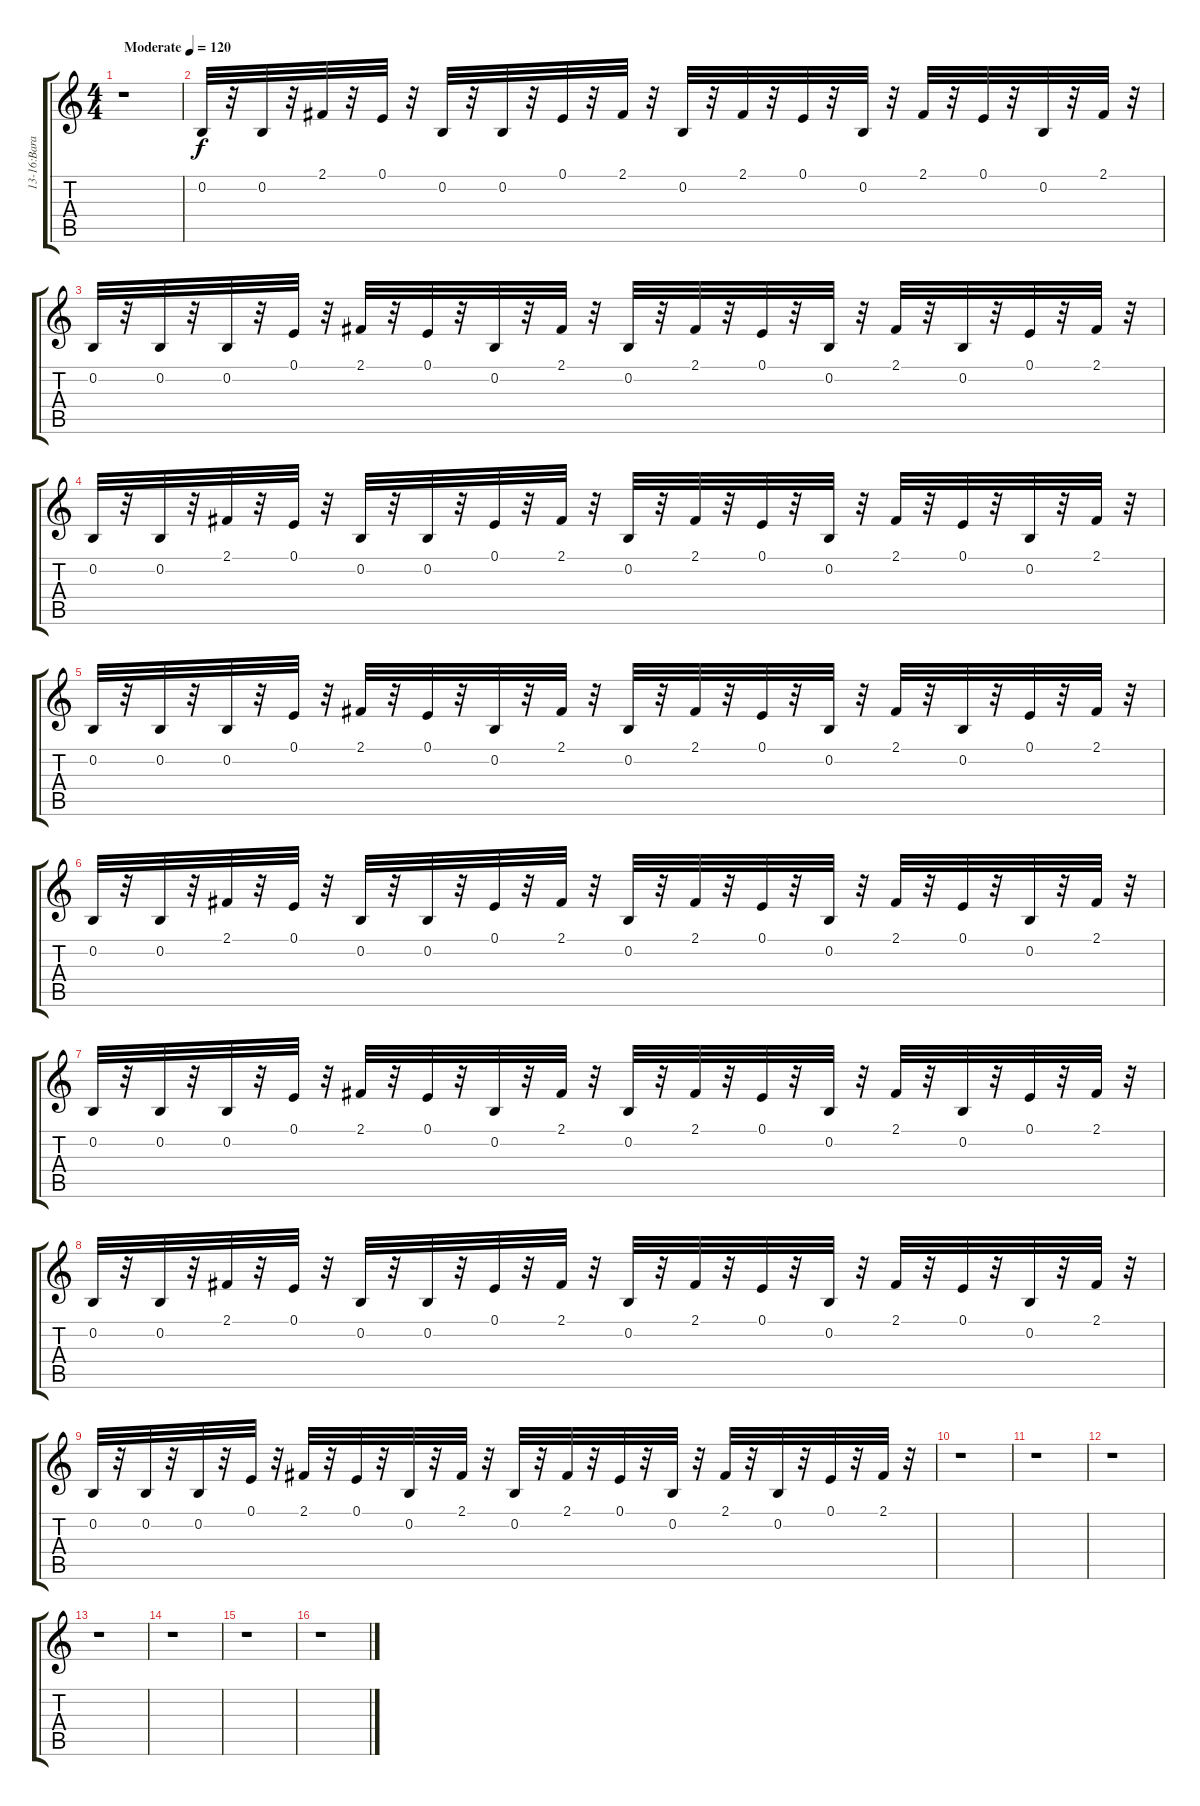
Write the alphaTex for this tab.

\track ("13-16:Barafon" "13-16:Bara") {instrument marimba}
\staff {score tabs}
\tuning (E4 B3 G3 D3 A2 E2) {hide}
\ts (4 4)
\tempo (120 "Moderate")
\clef g2
\ks c
r.1{dy f instrument marimba} |
0.2.32 r.32 0.2.32 r.32 2.1.32 r.32 0.1.32 r.32 0.2.32 r.32 0.2.32 r.32 0.1.32 r.32 2.1.32 r.32 0.2.32 r.32 2.1.32 r.32 0.1.32 r.32 0.2.32 r.32 2.1.32 r.32 0.1.32 r.32 0.2.32 r.32 2.1.32 r.32 |
0.2.32 r.32 0.2.32 r.32 0.2.32 r.32 0.1.32 r.32 2.1.32 r.32 0.1.32 r.32 0.2.32 r.32 2.1.32 r.32 0.2.32 r.32 2.1.32 r.32 0.1.32 r.32 0.2.32 r.32 2.1.32 r.32 0.2.32 r.32 0.1.32 r.32 2.1.32 r.32 |
0.2.32 r.32 0.2.32 r.32 2.1.32 r.32 0.1.32 r.32 0.2.32 r.32 0.2.32 r.32 0.1.32 r.32 2.1.32 r.32 0.2.32 r.32 2.1.32 r.32 0.1.32 r.32 0.2.32 r.32 2.1.32 r.32 0.1.32 r.32 0.2.32 r.32 2.1.32 r.32 |
0.2.32 r.32 0.2.32 r.32 0.2.32 r.32 0.1.32 r.32 2.1.32 r.32 0.1.32 r.32 0.2.32 r.32 2.1.32 r.32 0.2.32 r.32 2.1.32 r.32 0.1.32 r.32 0.2.32 r.32 2.1.32 r.32 0.2.32 r.32 0.1.32 r.32 2.1.32 r.32 |
0.2.32 r.32 0.2.32 r.32 2.1.32 r.32 0.1.32 r.32 0.2.32 r.32 0.2.32 r.32 0.1.32 r.32 2.1.32 r.32 0.2.32 r.32 2.1.32 r.32 0.1.32 r.32 0.2.32 r.32 2.1.32 r.32 0.1.32 r.32 0.2.32 r.32 2.1.32 r.32 |
0.2.32 r.32 0.2.32 r.32 0.2.32 r.32 0.1.32 r.32 2.1.32 r.32 0.1.32 r.32 0.2.32 r.32 2.1.32 r.32 0.2.32 r.32 2.1.32 r.32 0.1.32 r.32 0.2.32 r.32 2.1.32 r.32 0.2.32 r.32 0.1.32 r.32 2.1.32 r.32 |
0.2.32 r.32 0.2.32 r.32 2.1.32 r.32 0.1.32 r.32 0.2.32 r.32 0.2.32 r.32 0.1.32 r.32 2.1.32 r.32 0.2.32 r.32 2.1.32 r.32 0.1.32 r.32 0.2.32 r.32 2.1.32 r.32 0.1.32 r.32 0.2.32 r.32 2.1.32 r.32 |
0.2.32 r.32 0.2.32 r.32 0.2.32 r.32 0.1.32 r.32 2.1.32 r.32 0.1.32 r.32 0.2.32 r.32 2.1.32 r.32 0.2.32 r.32 2.1.32 r.32 0.1.32 r.32 0.2.32 r.32 2.1.32 r.32 0.2.32 r.32 0.1.32 r.32 2.1.32 r.32 |
r.1 |
r.1 |
r.1 |
r.1 |
r.1 |
r.1 |
r.1
